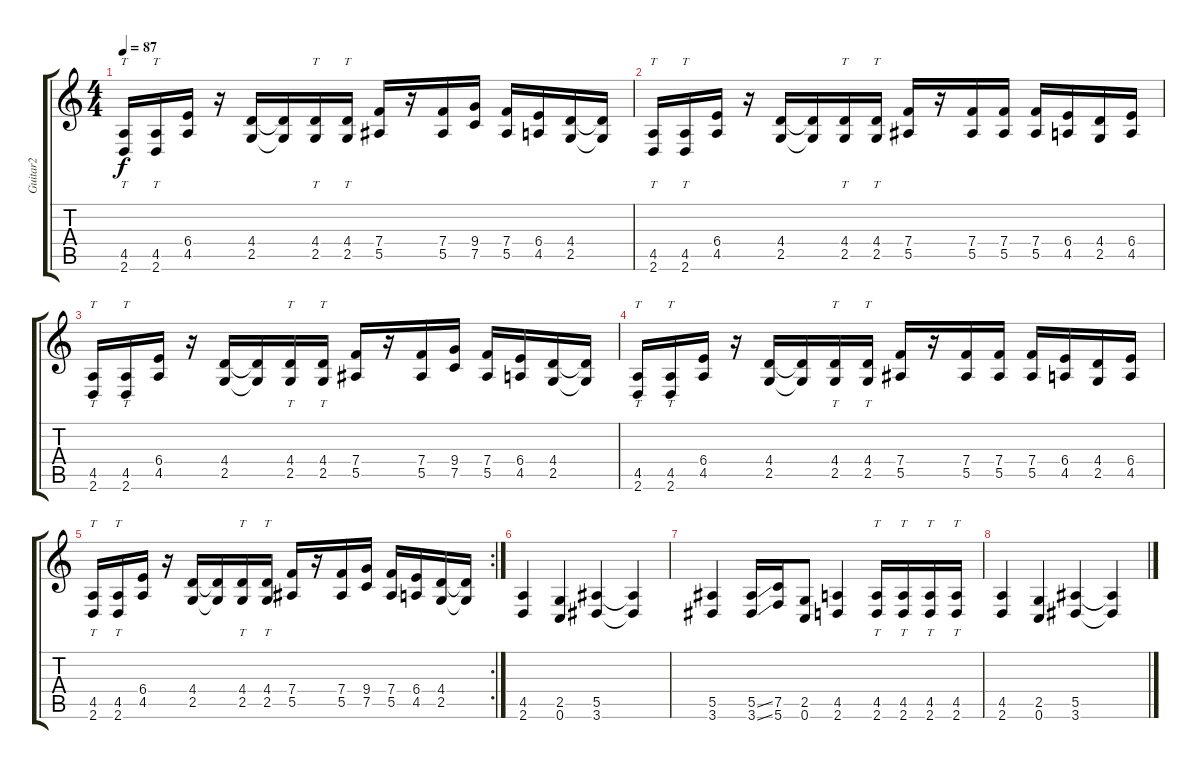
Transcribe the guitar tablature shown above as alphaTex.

\track ("Guitar2" "Guitar2") {instrument distortionguitar}
\staff {score tabs}
\tuning (C4 G3 Eb3 Bb2 F2 C2) {hide}
\ts (4 4)
\tempo 87
\clef g2
\ks c
(4.5 2.6).16{tt dy f} (4.5 2.6).16{tt} (6.4 4.5).16 r.16 (4.4 2.5).16 (4.4{t} 2.5{t}).16 (4.4 2.5).16{tt} (4.4 2.5).16{tt} (7.4 5.5).16 r.16 (7.4 5.5).16 (9.4 7.5).16 (7.4 5.5).16 (6.4 4.5).16 (4.4 2.5).16 (4.4{t} 2.5{t}).16 |
(4.5 2.6).16{tt} (4.5 2.6).16{tt} (6.4 4.5).16 r.16 (4.4 2.5).16 (4.4{t} 2.5{t}).16 (4.4 2.5).16{tt} (4.4 2.5).16{tt} (7.4 5.5).16 r.16 (7.4 5.5).16 (7.4 5.5).16 (7.4 5.5).16 (6.4 4.5).16 (4.4 2.5).16 (6.4 4.5).16 |
(4.5 2.6).16{tt} (4.5 2.6).16{tt} (6.4 4.5).16 r.16 (4.4 2.5).16 (4.4{t} 2.5{t}).16 (4.4 2.5).16{tt} (4.4 2.5).16{tt} (7.4 5.5).16 r.16 (7.4 5.5).16 (9.4 7.5).16 (7.4 5.5).16 (6.4 4.5).16 (4.4 2.5).16 (4.4{t} 2.5{t}).16 |
(4.5 2.6).16{tt} (4.5 2.6).16{tt} (6.4 4.5).16 r.16 (4.4 2.5).16 (4.4{t} 2.5{t}).16 (4.4 2.5).16{tt} (4.4 2.5).16{tt} (7.4 5.5).16 r.16 (7.4 5.5).16 (7.4 5.5).16 (7.4 5.5).16 (6.4 4.5).16 (4.4 2.5).16 (6.4 4.5).16 |
\rc 2
(4.5 2.6).16{tt} (4.5 2.6).16{tt} (6.4 4.5).16 r.16 (4.4 2.5).16 (4.4{t} 2.5{t}).16 (4.4 2.5).16{tt} (4.4 2.5).16{tt} (7.4 5.5).16 r.16 (7.4 5.5).16 (9.4 7.5).16 (7.4 5.5).16 (6.4 4.5).16 (4.4 2.5).16 (4.4{t} 2.5{t}).16 |
(4.5 2.6).4 (2.5 0.6).4 (5.5 3.6).4 (5.5{t} 3.6{t}).4 |
(5.5 3.6).4 (5.5{ss} 3.6{ss}).16 (7.5 5.6).16 (2.5 0.6).8 (4.5 2.6).4 (4.5 2.6).16{tt} (4.5 2.6).16{tt} (4.5 2.6).16{tt} (4.5 2.6).16{tt} |
(4.5 2.6).4 (2.5 0.6).4 (5.5 3.6).4 (5.5{t} 3.6{t}).4
